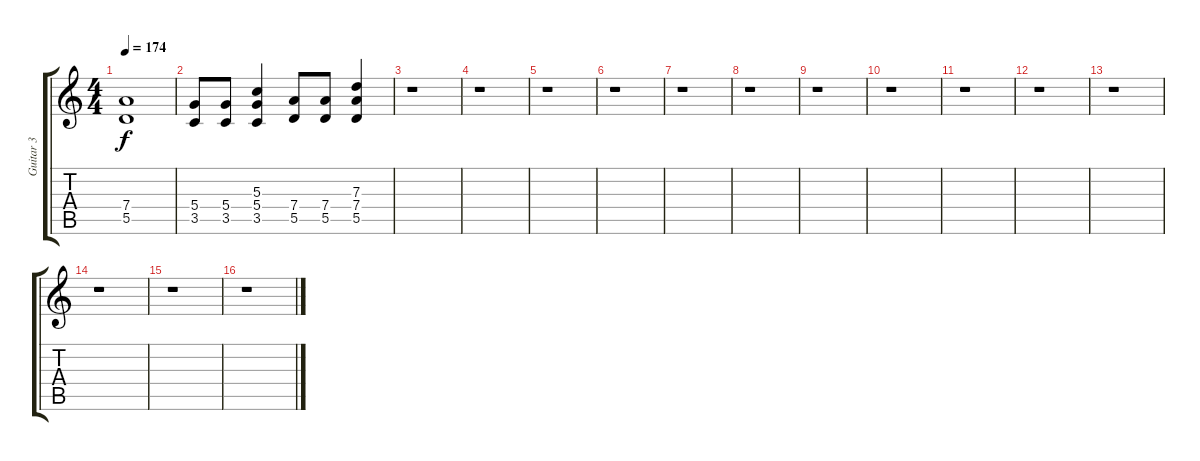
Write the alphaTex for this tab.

\track ("Guitar 3" "Guitar 3") {instrument distortionguitar}
\staff {score tabs}
\tuning (E4 B3 G3 D3 A2 E2) {hide}
\ts (4 4)
\tempo 174
\clef g2
\ks c
(7.4 5.5).1{dy f} |
(5.4 3.5).8 (5.4 3.5).8 (5.3 5.4 3.5).4 (7.4 5.5).8 (7.4 5.5).8 (7.3 7.4 5.5).4 |
r.1 |
r.1 |
r.1 |
r.1 |
r.1 |
r.1 |
r.1 |
r.1 |
r.1 |
r.1 |
r.1 |
r.1 |
r.1 |
r.1
